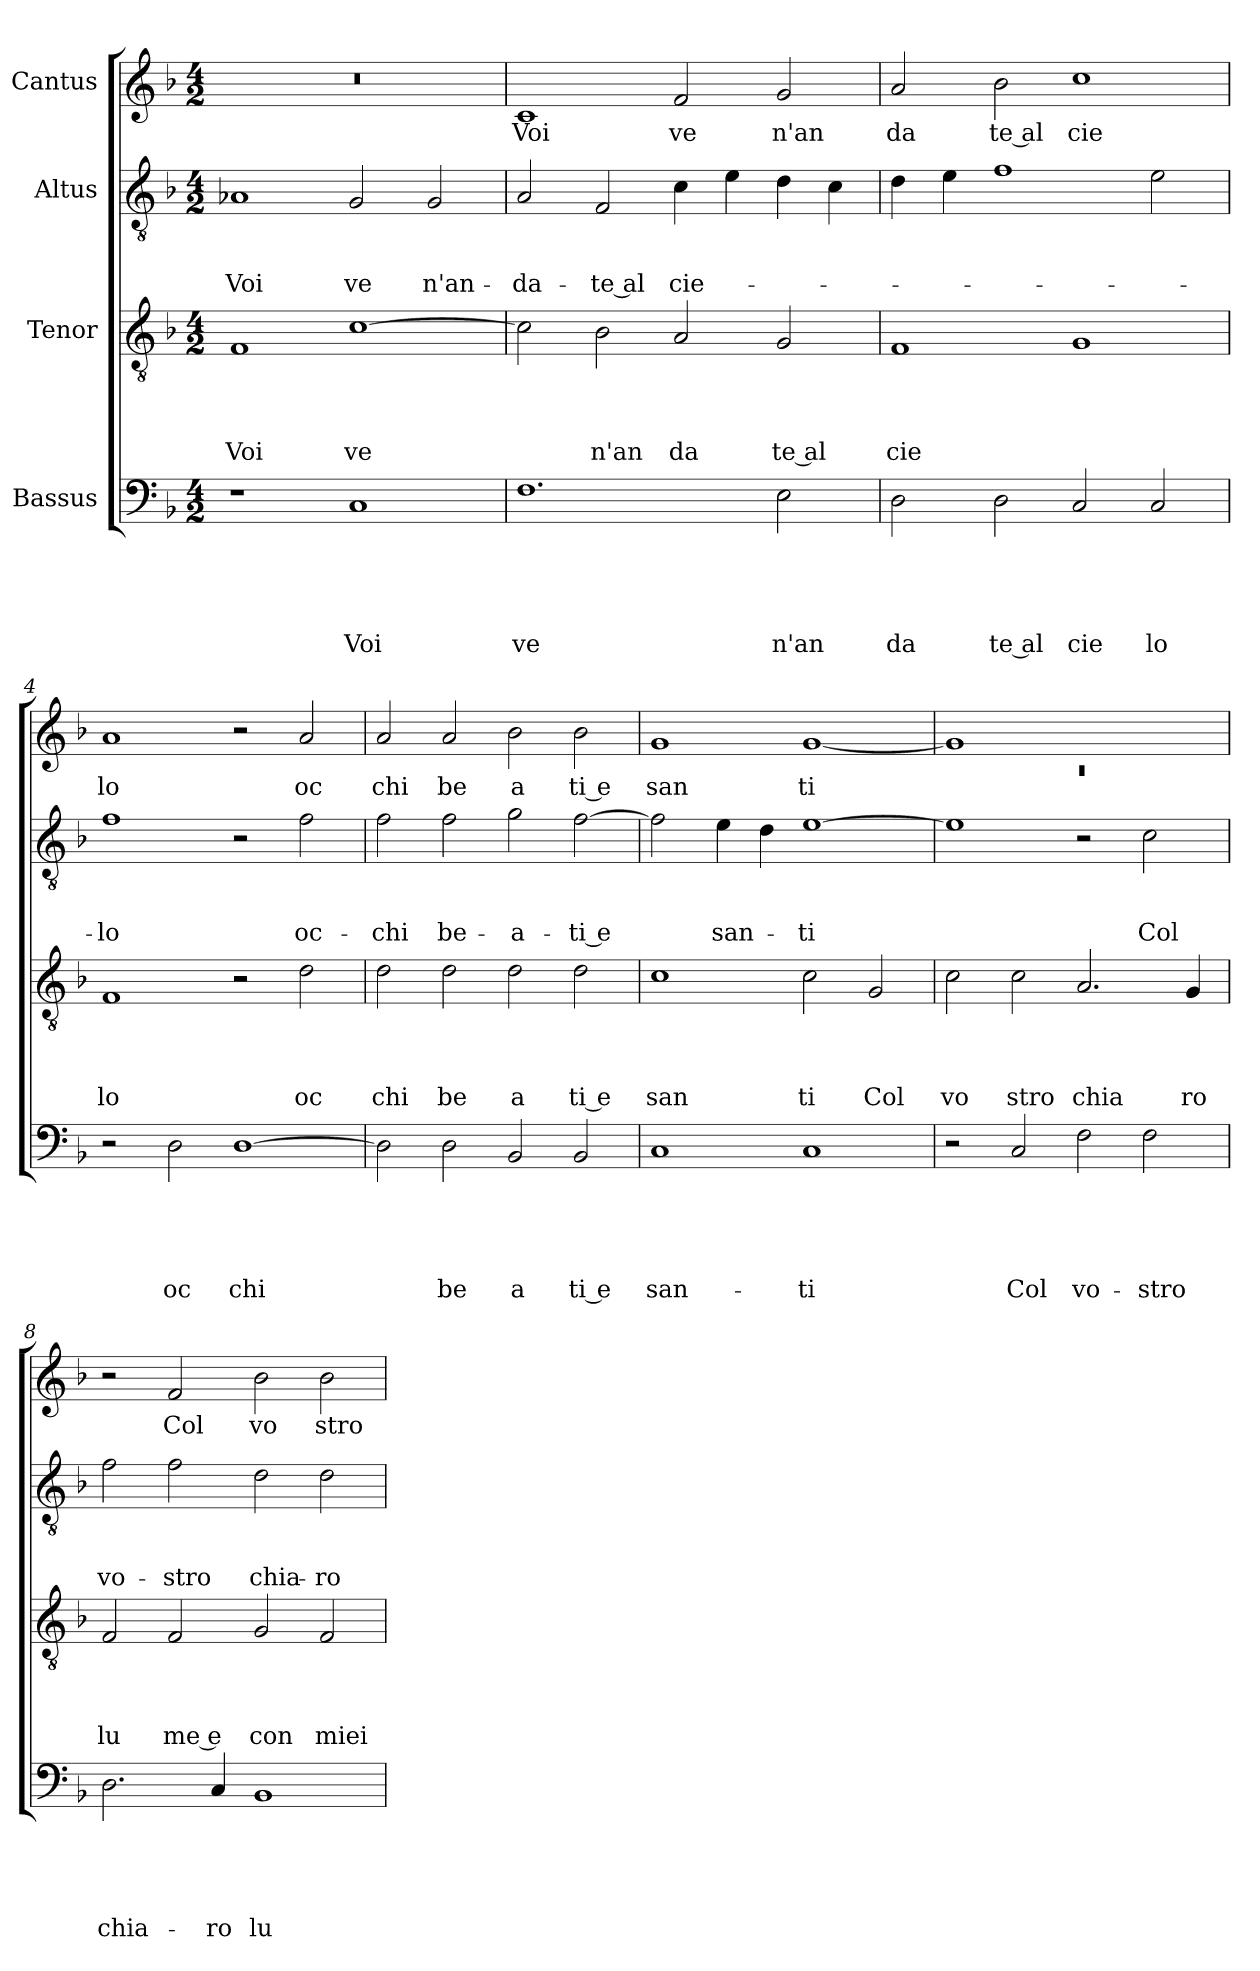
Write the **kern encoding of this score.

**kern	**text	**text	**text	**text	**text	**kern	**text	**text	**text	**text	**kern	**text	**text	**text	**kern	**text
*part4	*part4	*part4	*part4	*part4	*part4	*part3	*part3	*part3	*part3	*part3	*part2	*part2	*part2	*part2	*part1	*part1
*staff4	*staff4	*staff4	*staff4	*staff4	*staff4	*staff3	*staff3	*staff3	*staff3	*staff3	*staff2	*staff2	*staff2	*staff2	*staff1	*staff1
*I"Bassus	*	*	*	*	*	*I"Tenor	*	*	*	*	*I"Altus	*	*	*	*I"Cantus	*
*clefF4	*	*	*	*	*	*clefGv2	*	*	*	*	*clefGv2	*	*	*	*clefG2	*
*k[b-]	*	*	*	*	*	*k[b-]	*	*	*	*	*k[b-]	*	*	*	*k[b-]	*
*F:	*	*	*	*	*	*F:	*	*	*	*	*F:	*	*	*	*F:	*
*M4/2	*	*	*	*	*	*M4/2	*	*	*	*	*M4/2	*	*	*	*M4/2	*
=1	=1	=1	=1	=1	=1	=1	=1	=1	=1	=1	=1	=1	=1	=1	=1	=1
!	!	!	!	!	!	!	!	!	!	!LO:LY:b	!	!	!	!LO:LY:b	!	!
1r	.	.	.	.	.	1F	.	.	.	Voi	1A-X	.	.	Voi	0r	.
!	!	!	!	!	!LO:LY:b	!	!	!	!	!LO:LY:b	!	!	!	!LO:LY:b	!	!
1C	.	.	.	.	Voi	[>1c	.	.	.	ve	2G/	.	.	ve	.	.
!	!	!	!	!	!	!	!	!	!	!	!	!	!	!LO:LY:b	!	!
.	.	.	.	.	.	.	.	.	.	.	2G/	.	.	n'an-	.	.
=2	=2	=2	=2	=2	=2	=2	=2	=2	=2	=2	=2	=2	=2	=2	=2	=2
!	!	!	!	!	!LO:LY:b	!	!	!	!	!	!	!	!	!LO:LY:b	!	!LO:LY:b
1.F	.	.	.	.	ve	2c\]	.	.	.	.	2A/	.	.	-da-	1c	Voi
!	!	!	!	!	!	!	!	!	!	!LO:LY:b	!	!	!	!LO:LY:b:rj	!	!
.	.	.	.	.	.	2B-\	.	.	.	n'an	2F/	.	.	-te al	.	.
!	!	!	!	!	!	!	!	!	!	!LO:LY:b	!	!	!	!LO:LY:b	!	!LO:LY:b
.	.	.	.	.	.	2A/	.	.	.	da	4c\	.	.	cie-	2f/	ve
.	.	.	.	.	.	.	.	.	.	.	4e\	.	.	.	.	.
!	!	!	!	!	!LO:LY:b	!	!	!	!	!LO:LY:b:rj	!	!	!	!	!	!LO:LY:b
2E\	.	.	.	.	n'an	2G/	.	.	.	te al	4d\	.	.	.	2g/	n'an
.	.	.	.	.	.	.	.	.	.	.	4c\	.	.	.	.	.
=3	=3	=3	=3	=3	=3	=3	=3	=3	=3	=3	=3	=3	=3	=3	=3	=3
!	!	!	!	!	!LO:LY:b	!	!	!	!	!LO:LY:b	!	!	!	!	!	!LO:LY:b
2D\	.	.	.	.	da	1F	.	.	.	cie	4d\	.	.	.	2a/	da
.	.	.	.	.	.	.	.	.	.	.	4e\	.	.	.	.	.
!	!	!	!	!	!LO:LY:b:rj	!	!	!	!	!	!	!	!	!	!	!LO:LY:b:rj
2D\	.	.	.	.	te al	.	.	.	.	.	(1f	.	.	.	2b-\	te al
!	!	!	!	!	!LO:LY:b	!	!	!	!	!	!	!	!	!	!	!LO:LY:b
2C/	.	.	.	.	cie	1G	.	.	.	.	.	.	.	.	1cc	cie
!	!	!	!	!	!LO:LY:b	!	!	!	!	!	!	!	!	!	!	!
2C/	.	.	.	.	lo	.	.	.	.	.	2e\	.	.	.	.	.
=4	=4	=4	=4	=4	=4	=4	=4	=4	=4	=4	=4	=4	=4	=4	=4	=4
!	!	!	!	!	!	!	!	!	!	!LO:LY:b	!	!	!	!LO:LY:b	!	!LO:LY:b
2r	.	.	.	.	.	1F	.	.	.	lo	1f	.	.	-lo	1a	lo
!	!	!	!	!	!LO:LY:b	!	!	!	!	!	!	!	!	!	!	!
2D\	.	.	.	.	oc	.	.	.	.	.	.	.	.	.	.	.
!	!	!	!	!	!LO:LY:b	!	!	!	!	!	!	!	!	!	!	!
[>1D	.	.	.	.	chi	2r	.	.	.	.	2r	.	.	.	2r	.
!	!	!	!	!	!	!	!	!	!	!LO:LY:b	!	!	!	!LO:LY:b	!	!LO:LY:b
.	.	.	.	.	.	2d\	.	.	.	oc	2f\	.	.	oc-	2a/	oc
=5	=5	=5	=5	=5	=5	=5	=5	=5	=5	=5	=5	=5	=5	=5	=5	=5
!	!	!	!	!	!	!	!	!	!	!LO:LY:b	!	!	!	!LO:LY:b	!	!LO:LY:b
2D\]	.	.	.	.	.	2d\	.	.	.	chi	2f\	.	.	-chi	2a</	chi
!	!	!	!	!	!LO:LY:b	!	!	!	!	!LO:LY:b	!	!	!	!LO:LY:b	!	!LO:LY:b
2D\	.	.	.	.	be	2d\	.	.	.	be	2f\	.	.	be-	2a/	be
!	!	!	!	!	!LO:LY:b	!	!	!	!	!LO:LY:b	!	!	!	!LO:LY:b	!	!LO:LY:b
2BB-/	.	.	.	.	a	2d\	.	.	.	a	2g\	.	.	-a-	2b-\	a
!	!	!	!	!	!LO:LY:b:rj	!	!	!	!	!LO:LY:b:rj	!	!	!	!LO:LY:b	!	!LO:LY:b:rj
2BB-/	.	.	.	.	ti e	2d\	.	.	.	ti e	([<2f\	.	.	-ti e	2b-\	ti e
!!LO:LB:g=z
=6	=6	=6	=6	=6	=6	=6	=6	=6	=6	=6	=6	=6	=6	=6	=6	=6
!	!	!	!	!	!LO:LY:b	!	!	!	!	!LO:LY:b	!	!	!	!	!	!LO:LY:b
1C	.	.	.	.	san-	1c	.	.	.	san	2f\]	.	.	.	1g	san
!	!	!	!	!	!	!	!	!	!	!	!	!	!	!LO:LY:b	!	!
.	.	.	.	.	.	.	.	.	.	.	4e\	.	.	san-	.	.
.	.	.	.	.	.	.	.	.	.	.	4d\	.	.	.	.	.
!	!	!	!	!	!LO:LY:b	!	!	!	!	!LO:LY:b	!	!	!	!LO:LY:b	!	!LO:LY:b
1C	.	.	.	.	-ti	2c\	.	.	.	ti	[>1e	.	.	-ti	[<1g	ti
!	!	!	!	!	!	!	!	!	!	!LO:LY:b	!	!	!	!	!	!
.	.	.	.	.	.	2G/	.	.	.	Col	.	.	.	.	.	.
=7	=7	=7	=7	=7	=7	=7	=7	=7	=7	=7	=7	=7	=7	=7	=7	=7
*	*	*	*	*	*	*	*	*	*	*	*	*	*	*	*^	*
!	!	!	!	!	!	!	!	!	!	!LO:LY:b	!	!	!	!	!	!LO:N:vis=1	!
2r	.	.	.	.	.	2c\	.	.	.	vo	1e]	.	.	.	1g]	0rc	.
!	!	!	!	!	!LO:LY:b	!	!	!	!	!LO:LY:b	!	!	!	!	!	!	!
2C/	.	.	.	.	Col	2c\	.	.	.	stro	.	.	.	.	.	.	.
!	!	!	!	!	!LO:LY:b	!	!	!	!	!LO:LY:b	!	!	!	!	!	!	!
2F\	.	.	.	.	vo-	2.A/	.	.	.	chia	2r	.	.	.	1ryy	.	.
!	!	!	!	!	!LO:LY:b	!	!	!	!	!	!	!	!	!LO:LY:b	!	!	!
2F\	.	.	.	.	-stro	.	.	.	.	.	2c\	.	.	Col	.	.	.
!	!	!	!	!	!	!	!	!	!	!LO:LY:b	!	!	!	!	!	!	!
.	.	.	.	.	.	4G/	.	.	.	ro	.	.	.	.	.	.	.
*	*	*	*	*	*	*	*	*	*	*	*	*	*	*	*v	*v	*
=8	=8	=8	=8	=8	=8	=8	=8	=8	=8	=8	=8	=8	=8	=8	=8	=8
!	!	!	!	!	!LO:LY:b	!	!	!	!	!LO:LY:b	!	!	!	!LO:LY:b	!	!
2.D\	.	.	.	.	chia-	2F/	.	.	.	lu	2f\	.	.	vo-	2r	.
!	!	!	!	!	!	!	!	!	!	!LO:LY:b:rj	!	!	!	!LO:LY:b	!	!LO:LY:b
.	.	.	.	.	.	2F/	.	.	.	me e	2f\	.	.	-stro	2f/	Col
!	!	!	!	!	!LO:LY:b	!	!	!	!	!	!	!	!	!	!	!
4C/	.	.	.	.	-ro	.	.	.	.	.	.	.	.	.	.	.
!	!	!	!	!	!LO:LY:b	!	!	!	!	!LO:LY:b	!	!	!	!LO:LY:b	!	!LO:LY:b
1BB-	.	.	.	.	lu-	2G/	.	.	.	con	2d\	.	.	chia-	2b-\	vo
!	!	!	!	!	!	!	!	!	!	!LO:LY:b	!	!	!	!LO:LY:b	!	!LO:LY:b
.	.	.	.	.	.	2F/	.	.	.	miei	2d\	.	.	-ro	2b-\	stro
=	=	=	=	=	=	=	=	=	=	=	=	=	=	=	=	=
*-	*-	*-	*-	*-	*-	*-	*-	*-	*-	*-	*-	*-	*-	*-	*-	*-
